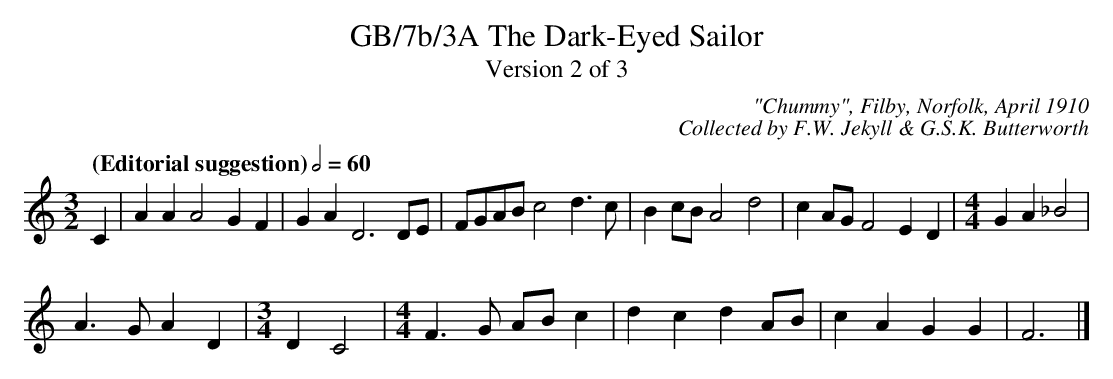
X:1
T:GB/7b/3A The Dark-Eyed Sailor
T:Version 2 of 3
C:"Chummy", Filby, Norfolk, April 1910
C: Collected by F.W. Jekyll & G.S.K. Butterworth
L:1/8
Q:"(Editorial suggestion)" 1/2=60
M:3/2
K:FLyd
C2 | A2 A2 A4 G2 F2 | G2 A2 D6 DE | FGAB c4 d3 c | B2 cB A4 d4 | c2 AG F4 E2 D2 | [M:4/4]G2 A2 _B4 |
A3 G A2 D2 | [M:3/4]D2 C4 | [M:4/4]F3 G AB c2 | d2 c2 d2 AB | c2 A2 G2 G2 | F6 |]
